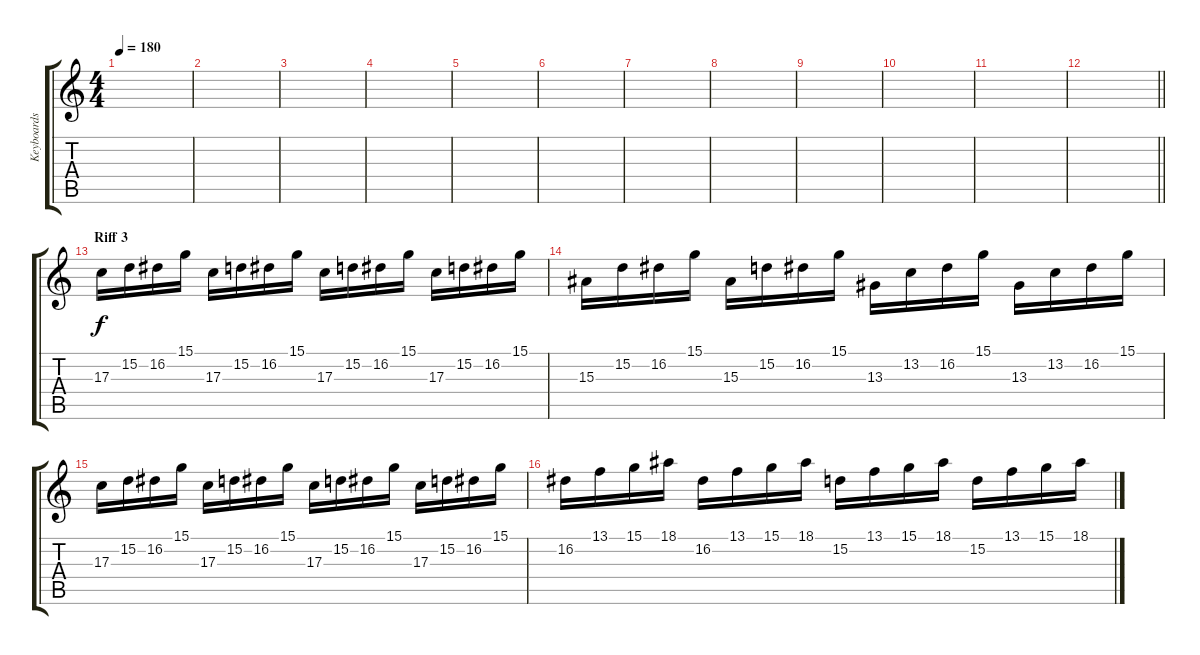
\track ("Keyboards" "Keyboards") {instrument electricpiano1}
\staff {score tabs}
\tuning (E4 B3 G3 D3 A2 E2) {hide}
\ts (4 4)
\tempo 180
\clef g2
\ks c
|
|
|
|
|
|
|
|
|
|
|
\barLineRight lightlight
|
\section ("" "Riff 3")
17.3.16 15.2.16 16.2.16 15.1.16 17.3.16 15.2.16 16.2.16 15.1.16 17.3.16 15.2.16 16.2.16 15.1.16 17.3.16 15.2.16 16.2.16 15.1.16 |
15.3.16 15.2.16 16.2.16 15.1.16 15.3.16 15.2.16 16.2.16 15.1.16 13.3.16 13.2.16 16.2.16 15.1.16 13.3.16 13.2.16 16.2.16 15.1.16 |
17.3.16 15.2.16 16.2.16 15.1.16 17.3.16 15.2.16 16.2.16 15.1.16 17.3.16 15.2.16 16.2.16 15.1.16 17.3.16 15.2.16 16.2.16 15.1.16 |
16.2.16 13.1.16 15.1.16 18.1.16 16.2.16 13.1.16 15.1.16 18.1.16 15.2.16 13.1.16 15.1.16 18.1.16 15.2.16 13.1.16 15.1.16 18.1.16
